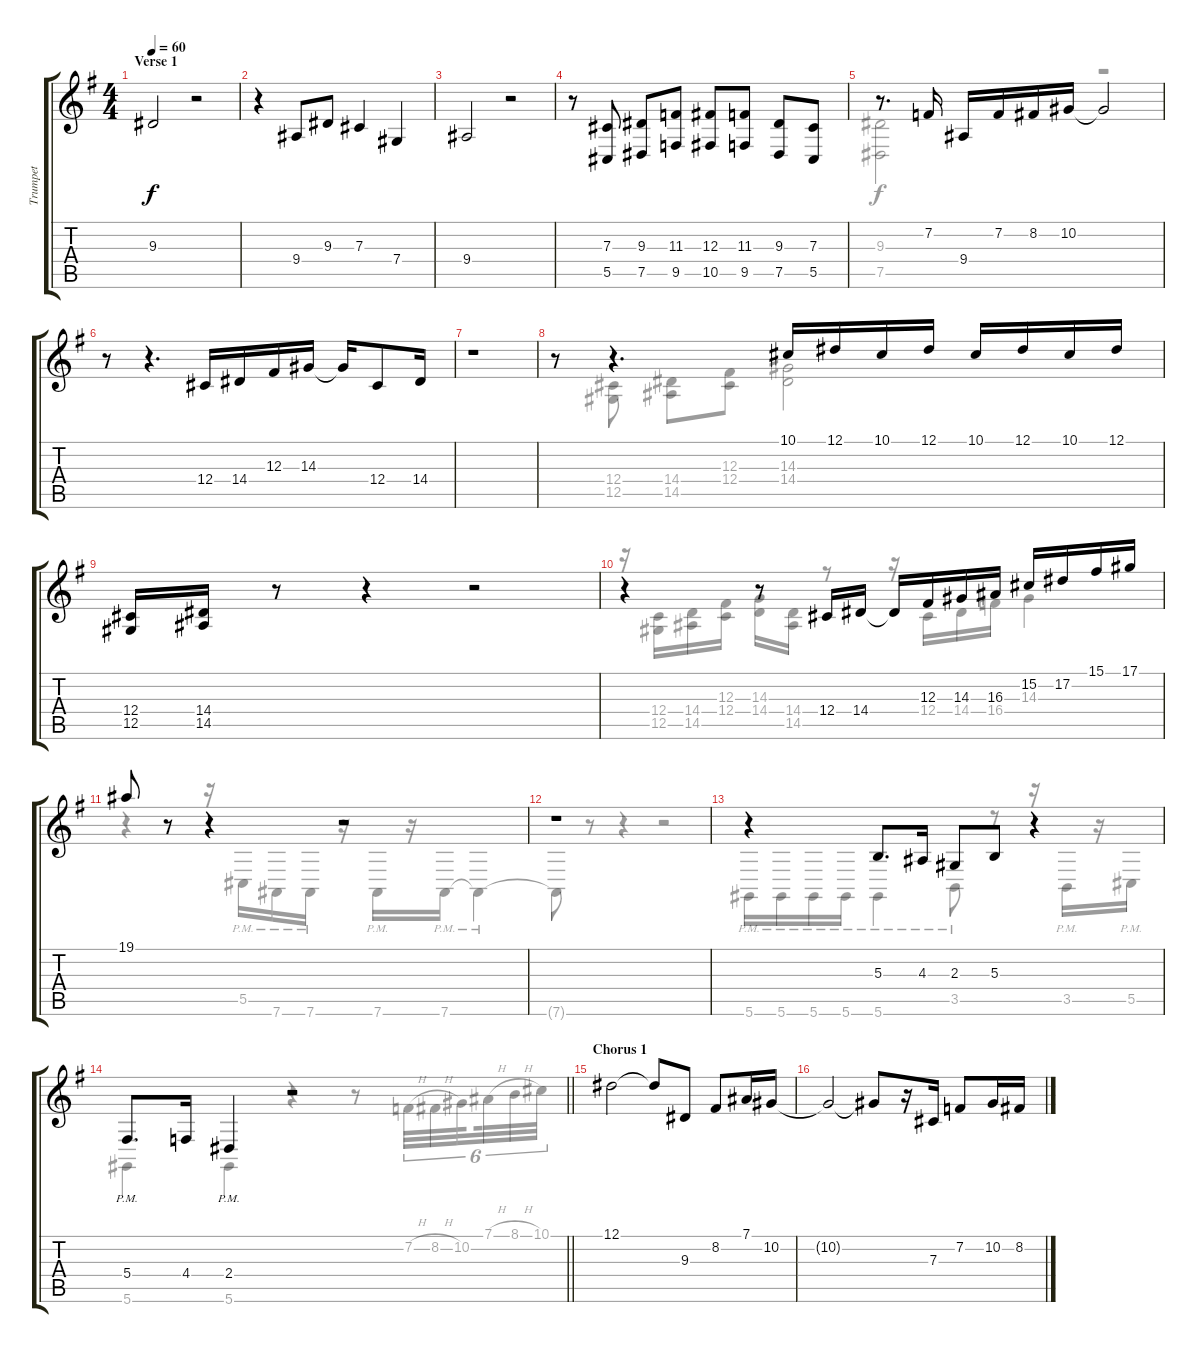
\track ("Trumpet" "Trumpet") {instrument trumpet}
\staff {score tabs}
\tuning (Eb4 Bb3 Gb3 Db3 Ab2 Eb2) {hide}
\voice
\ts (4 4)
\section ("" "Verse 1")
\tempo 60
\clef g2
\ks g
9.3{t}.2{dy f} r.2 |
r.4 9.4.8 9.3.8 7.3.4 7.4.4 |
9.4.2 r.2 |
r.8 (7.3 5.5).8 (9.3 7.5).8 (11.3 9.5).8 (12.3 10.5).8 (11.3 9.5).8 (9.3 7.5).8 (7.3 5.5).8 |
r.8{d} 7.2.16 9.4.16 7.2.16 8.2.16 10.2.16 10.2{t}.2 |
r.8 r.4{d} 12.4.16 14.4.16 12.3.16 14.3.16 14.3{t}.16 12.4.8 14.4.16 |
r.1 |
r.8 r.4{d} 10.1.16 12.1.16 10.1.16 12.1.16 10.1.16 12.1.16 10.1.16 12.1.16 |
(12.4 12.5).16 (14.4 14.5).16 r.8 r.4 r.2 |
r.4 r.8 12.4.16 14.4.16 14.4{t}.16 12.3.16 14.3.16 16.3.16 15.2.16 17.2.16 15.1.16 17.1.16 |
19.1.8 r.8 r.4 r.2 |
r.1 |
r.4 5.3.8{d} 4.3.16 2.3.8 5.3.8 r.4 |
\barLineRight lightlight
5.4{pm}.8{d} 4.4.16 2.4{pm}.4 r.2 |
\section ("" "Chorus 1")
12.1.2 12.1{t}.8 9.3.8 8.2.8 7.1.16 10.2.16 |
10.2{t}.2 10.2{t}.8 r.16 7.3.16 7.2.8 10.2.16 8.2.16
\voice
\clef g2
\ottava regular
\simile none
\ks g
|
|
|
|
(9.3 7.5).2 r.2 |
|
|
r.8 (12.4 12.5).8 (14.4 14.5).8 (12.3 12.4).8 (14.3 14.4).2 |
|
r.16 (12.4 12.5).16 (14.4 14.5).16 (12.3 12.4).16 (14.3 14.4).16 (14.4 14.5).16 r.8 r.16 12.4.16 14.4.16 16.4.16 14.3.4 |
r.4 r.16 5.5{pm}.16 7.6{pm}.16 7.6{pm}.16 r.16 7.6{pm}.16 r.16 7.6{pm}.16 7.6{pm t}.4 |
7.6{t}.8 r.8 r.4 r.2 |
5.6{pm}.16 5.6{pm}.16 5.6{pm}.16 5.6{pm}.16 5.6{pm}.4 3.5{pm}.8 r.8 r.16 3.5{pm}.16 r.16 5.5{pm}.16 |
\barLineRight lightlight
5.6.4 5.6.4 r.4 r.8 7.2{h}.32{tu (6 4)} 8.2{h}.32{tu (6 4)} 10.2.32{tu (6 4) beam splitsecondary} 7.1{h}.32{tu (6 4)} 8.1{h}.32{tu (6 4)} 10.1.32{tu (6 4)} |
|
